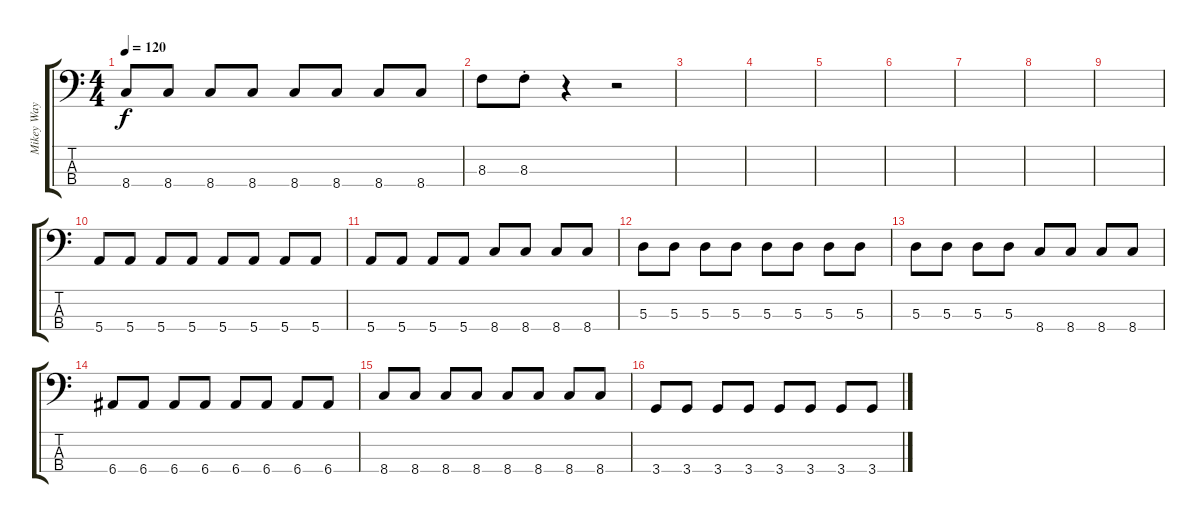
\track ("Mikey Way" "Mikey Way") {instrument electricbassfinger}
\staff {score tabs}
\tuning (G2 D2 A1 E1) {hide}
\ts (4 4)
\tempo 120
\clef f4
\ks c
8.4.8{dy f} 8.4.8 8.4.8 8.4.8 8.4.8 8.4.8 8.4.8 8.4.8 |
8.3.8 8.3{st}.8 r.4 r.2 |
|
|
|
|
|
|
|
5.4.8 5.4.8 5.4.8 5.4.8 5.4.8 5.4.8 5.4.8 5.4.8 |
5.4.8 5.4.8 5.4.8 5.4.8 8.4.8 8.4.8 8.4.8 8.4.8 |
5.3.8 5.3.8 5.3.8 5.3.8 5.3.8 5.3.8 5.3.8 5.3.8 |
5.3.8 5.3.8 5.3.8 5.3.8 8.4.8 8.4.8 8.4.8 8.4.8 |
6.4.8 6.4.8 6.4.8 6.4.8 6.4.8 6.4.8 6.4.8 6.4.8 |
8.4.8 8.4.8 8.4.8 8.4.8 8.4.8 8.4.8 8.4.8 8.4.8 |
3.4.8 3.4.8 3.4.8 3.4.8 3.4.8 3.4.8 3.4.8 3.4.8
